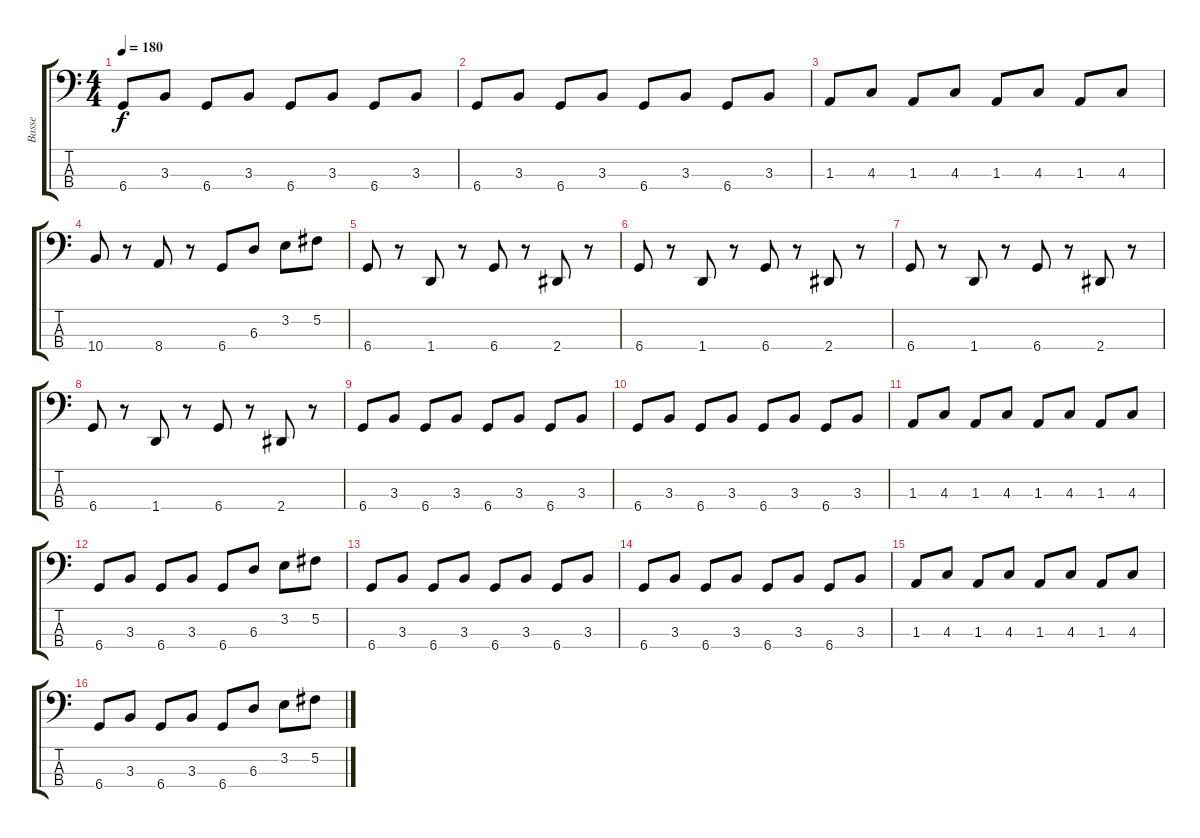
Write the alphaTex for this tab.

\track ("Basse" "Basse") {instrument distortionguitar}
\staff {score tabs}
\tuning (G2 Db2 Ab1 Db1) {hide}
\ts (4 4)
\tempo 180
\clef f4
\ks c
6.4.8{dy f} 3.3.8 6.4.8 3.3.8 6.4.8 3.3.8 6.4.8 3.3.8 |
6.4.8 3.3.8 6.4.8 3.3.8 6.4.8 3.3.8 6.4.8 3.3.8 |
1.3.8 4.3.8 1.3.8 4.3.8 1.3.8 4.3.8 1.3.8 4.3.8 |
10.4.8 r.8 8.4.8 r.8 6.4.8 6.3.8 3.2.8 5.2.8 |
6.4.8 r.8 1.4.8 r.8 6.4.8 r.8 2.4.8 r.8 |
6.4.8 r.8 1.4.8 r.8 6.4.8 r.8 2.4.8 r.8 |
6.4.8 r.8 1.4.8 r.8 6.4.8 r.8 2.4.8 r.8 |
6.4.8 r.8 1.4.8 r.8 6.4.8 r.8 2.4.8 r.8 |
6.4.8 3.3.8 6.4.8 3.3.8 6.4.8 3.3.8 6.4.8 3.3.8 |
6.4.8 3.3.8 6.4.8 3.3.8 6.4.8 3.3.8 6.4.8 3.3.8 |
1.3.8 4.3.8 1.3.8 4.3.8 1.3.8 4.3.8 1.3.8 4.3.8 |
6.4.8 3.3.8 6.4.8 3.3.8 6.4.8 6.3.8 3.2.8 5.2.8 |
6.4.8 3.3.8 6.4.8 3.3.8 6.4.8 3.3.8 6.4.8 3.3.8 |
6.4.8 3.3.8 6.4.8 3.3.8 6.4.8 3.3.8 6.4.8 3.3.8 |
1.3.8 4.3.8 1.3.8 4.3.8 1.3.8 4.3.8 1.3.8 4.3.8 |
6.4.8 3.3.8 6.4.8 3.3.8 6.4.8 6.3.8 3.2.8 5.2.8
